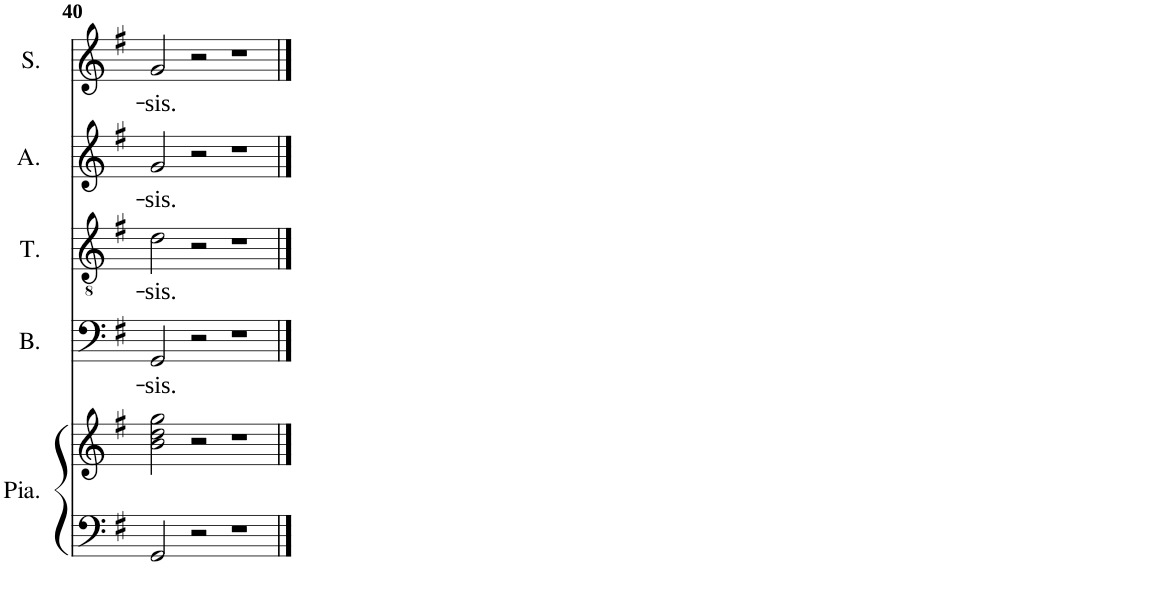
**kern	**kern	**kern	**text	**kern	**text	**kern	**text	**kern	**text
*part5	*part5	*part4	*part4	*part3	*part3	*part2	*part2	*part1	*part1
*staff6	*staff5	*staff4	*staff4	*staff3	*staff3	*staff2	*staff2	*staff1	*staff1
*I"Piano	*	*I"Basse	*	*I"Ténor	*	*I"Alto	*	*I"Soprano	*
*I'Pia.	*	*I'B.	*	*I'T.	*	*I'A.	*	*I'S.	*
!!LO:PB:g=z
*clefF4	*clefG2	*clefF4	*	*clefGv2	*	*clefG2	*	*clefG2	*
*k[f#]	*k[f#]	*k[f#]	*	*k[f#]	*	*k[f#]	*	*k[f#]	*
*M4/2	*M4/2	*M4/2	*	*M4/2	*	*M4/2	*	*M4/2	*
=40	=40	=40	=40	=40	=40	=40	=40	=40	=40
!	!	!	!LO:LY:b	!	!LO:LY:b	!	!LO:LY:b	!	!LO:LY:b
2GG/	2b\ 2dd\ 2gg\	2GG/	-sis.	2d\	-sis.	2g/	-sis.	2g/	-sis.
2r	2r	2r	.	2r	.	2r	.	2r	.
1r	1r	1r	.	1r	.	1r	.	1r	.
==	==	==	==	==	==	==	==	==	==
*-	*-	*-	*-	*-	*-	*-	*-	*-	*-
